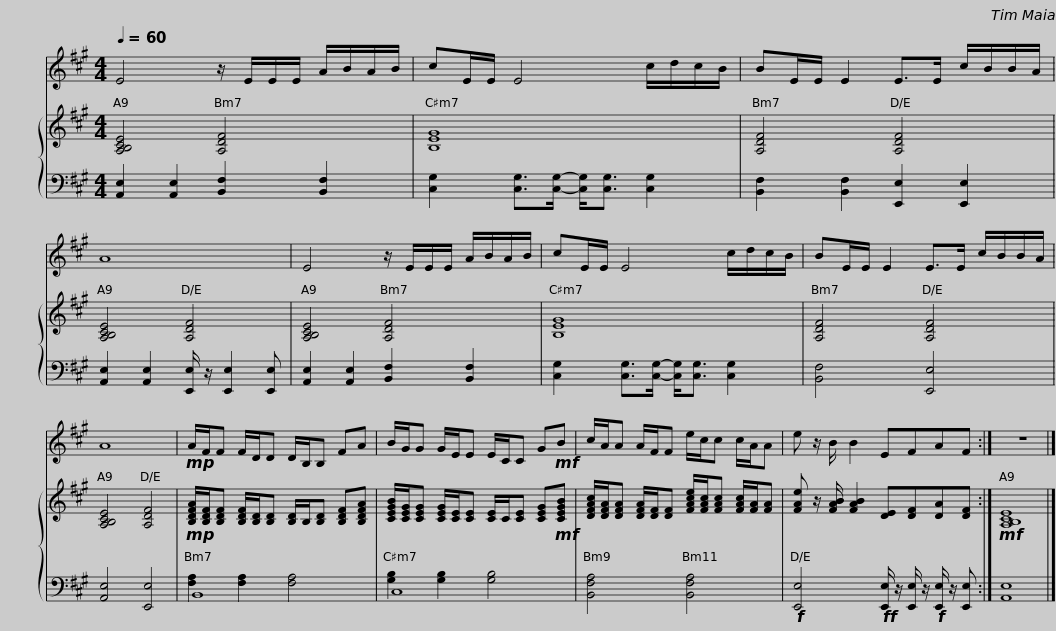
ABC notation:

X:1
%%score 1 { 2 | ( 3 4 ) }
L:1/8
Q:1/4=60
M:4/4
I:linebreak $
K:A
V:1 treble
V:2 treble
V:3 bass
V:4 bass
V:1
 E4 z/ E/E/E/ A/B/A/B/ | cE/E/ E4 c/d/c/B/ |$ BE/E/ E2 E>E c/B/B/A/ | A8 | E4 z/ E/E/E/ A/B/A/B/ |$ %5
 cE/E/ E4 c/d/c/B/ | BE/E/ E2 E>E c/B/B/A/ | A8 |$!mp! A/F/F F/D/D D/B,/B, FA | B/G/G G/E/E E/C/C G!mf!B | %10
 c/A/A A/F/F e/c/c c/A/A |$ e z/ B/ B2 EFAF :| z8 |] %13
V:2
 [A,B,CE]4 [A,DF]4 | [B,EG]8 |$ [A,DF]4 [A,DF]4 | [A,B,CE]4 [A,DF]4 | [A,B,CE]4 [A,DF]4 |$ %5
 [B,EG]8 | [A,DF]4 [A,DF]4 | [A,B,CE]4 [A,DF]4 |$!mp! [B,DFA]/[B,DF]/[B,DF] [B,DF]/[B,D]/[B,D] [B,D]/B,/[B,D] [B,DF][B,DFA] | [CEGB]/[CEG]/[CEG] [CEG]/[CE]/[CE] [CE]/C/[CE] [CEG]!mf![CEGB] | %10
 [DFAc]/[DFA]/[DFA] [DFA]/[DF]/[DF] [FAce]/[FAc]/[FAc] [FAc]/[FA]/[FA] |$ [FAe] z/ [FAB]/ [FAB]2 [DE][DF][DA][DF] :|!mf! [A,B,CE]8 |] %13
V:3
 [A,,E,]2 [A,,E,]2 [B,,F,]2 [B,,F,]2 | [C,G,]2 [C,G,]>[C,G,]- [C,G,]<[C,G,] [C,G,]2 |$ [B,,F,]2 [B,,F,]2 [E,,E,]2 [E,,E,]2 | [A,,E,]2 [A,,E,]2 [E,,E,]/ z/ [E,,E,]2 [E,,E,] | [A,,E,]2 [A,,E,]2 [B,,F,]2 [B,,F,]2 |$ %5
 [C,G,]2 [C,G,]>[C,G,]- [C,G,]<[C,G,] [C,G,]2 | [B,,F,]4 [E,,E,]4 | [A,,E,]4 [E,,E,]4 |$ B,,8 | C,8 | %10
 [B,,F,A,]4 [B,,F,A,]4 |$!f! [E,,E,]4!ff! [E,,E,]/ z/ [E,,E,]/ z/!f! [E,,E,]/ z/ [E,,E,] :| [A,,E,]8 |] %13
V:4
 x8 | x8 |$ x8 | x8 | x8 |$ %5
 x8 | x8 | x8 |$ [F,A,]2 [F,A,]2 [F,A,]4 | [G,B,]2 [G,B,]2 [G,B,]4 | %10
 x8 |$ x8 :| x8 |] %13
